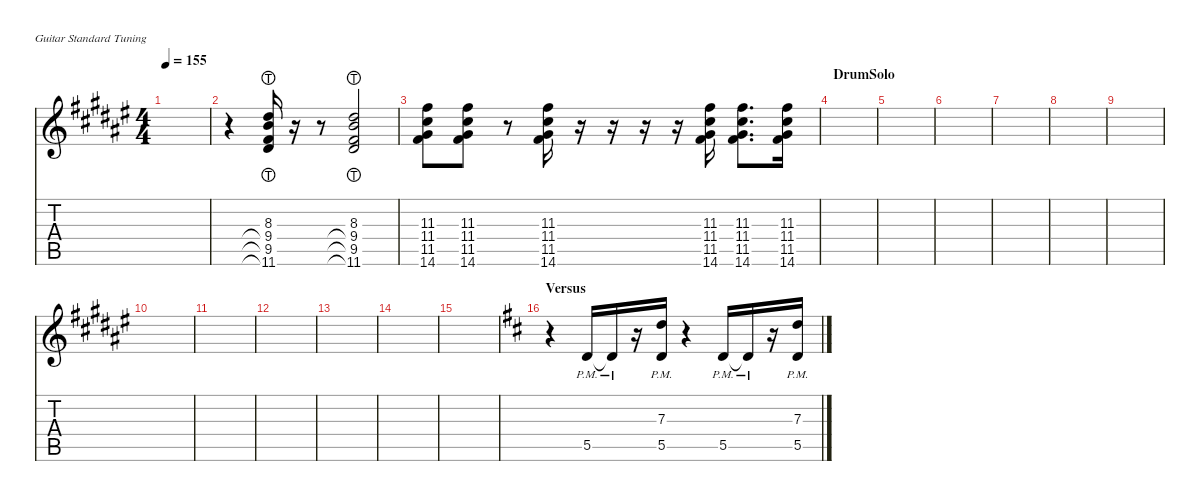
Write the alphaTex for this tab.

\hideDynamics
\bracketExtendMode nobrackets
\singleTrackTrackNamePolicy hidden
\multiTrackTrackNamePolicy hidden
\otherSystemsTrackNameOrientation horizontal
\track ("LGuitar" "E-Gt") {defaultSystemsLayout 8 instrument electricguitarclean}
\staff {score tabs}
\tuning (E4 B3 G3 D3 A2 E2)
\ts (4 4)
\tempo 155
\clef g2
\ks f#
|
r.4{beam Down} (11.6{lht acc #} 9.5{lht acc #} 9.4{lht acc forcenatural} 8.3{acc #}).16{dy mf beam Up} r.16{beam Up} r.8{beam Up} (11.6{lht acc #} 9.5{lht acc #} 9.4{lht acc forcenatural} 8.3{acc #}).2{dy mp beam Up} |
(14.6{acc #} 11.5{acc #} 11.4{acc #} 11.3{acc #}).8{beam Down} (14.6{acc #} 11.5{acc #} 11.4{acc #} 11.3{acc #}).8{beam Down} r.8{beam Down} (14.6{acc #} 11.5{acc #} 11.4{acc #} 11.3{acc #}).16{beam Down} r.16{beam Down} r.16{beam Down} r.16{beam Down} r.16{beam Down} (14.6{acc #} 11.5{acc #} 11.4{acc #} 11.3{acc #}).16{beam Down} (14.6{acc #} 11.5{acc #} 11.4{acc #} 11.3{acc #}).8{d beam Down} (14.6{acc #} 11.5{acc #} 11.4{acc #} 11.3{acc #}).16{beam Down} |
\section ("" "DrumSolo")
|
|
|
|
|
|
|
|
|
|
|
|
\section ("" "Versus")
\ks d
r.4{beam Down} 5.5{pm acc forcenatural}.16{dy mf beam Up} 5.5{pm t acc forcenatural}.16{beam Up} r.16{beam Up} (7.3{pm acc forcenatural} 5.5{pm acc forcenatural}).16{beam Up} r.4{beam Up} 5.5{pm acc forcenatural}.16{beam Up} 5.5{pm t acc forcenatural}.16{beam Up} r.16{beam Up} (7.3{pm acc forcenatural} 5.5{pm acc forcenatural}).16{beam Up}
